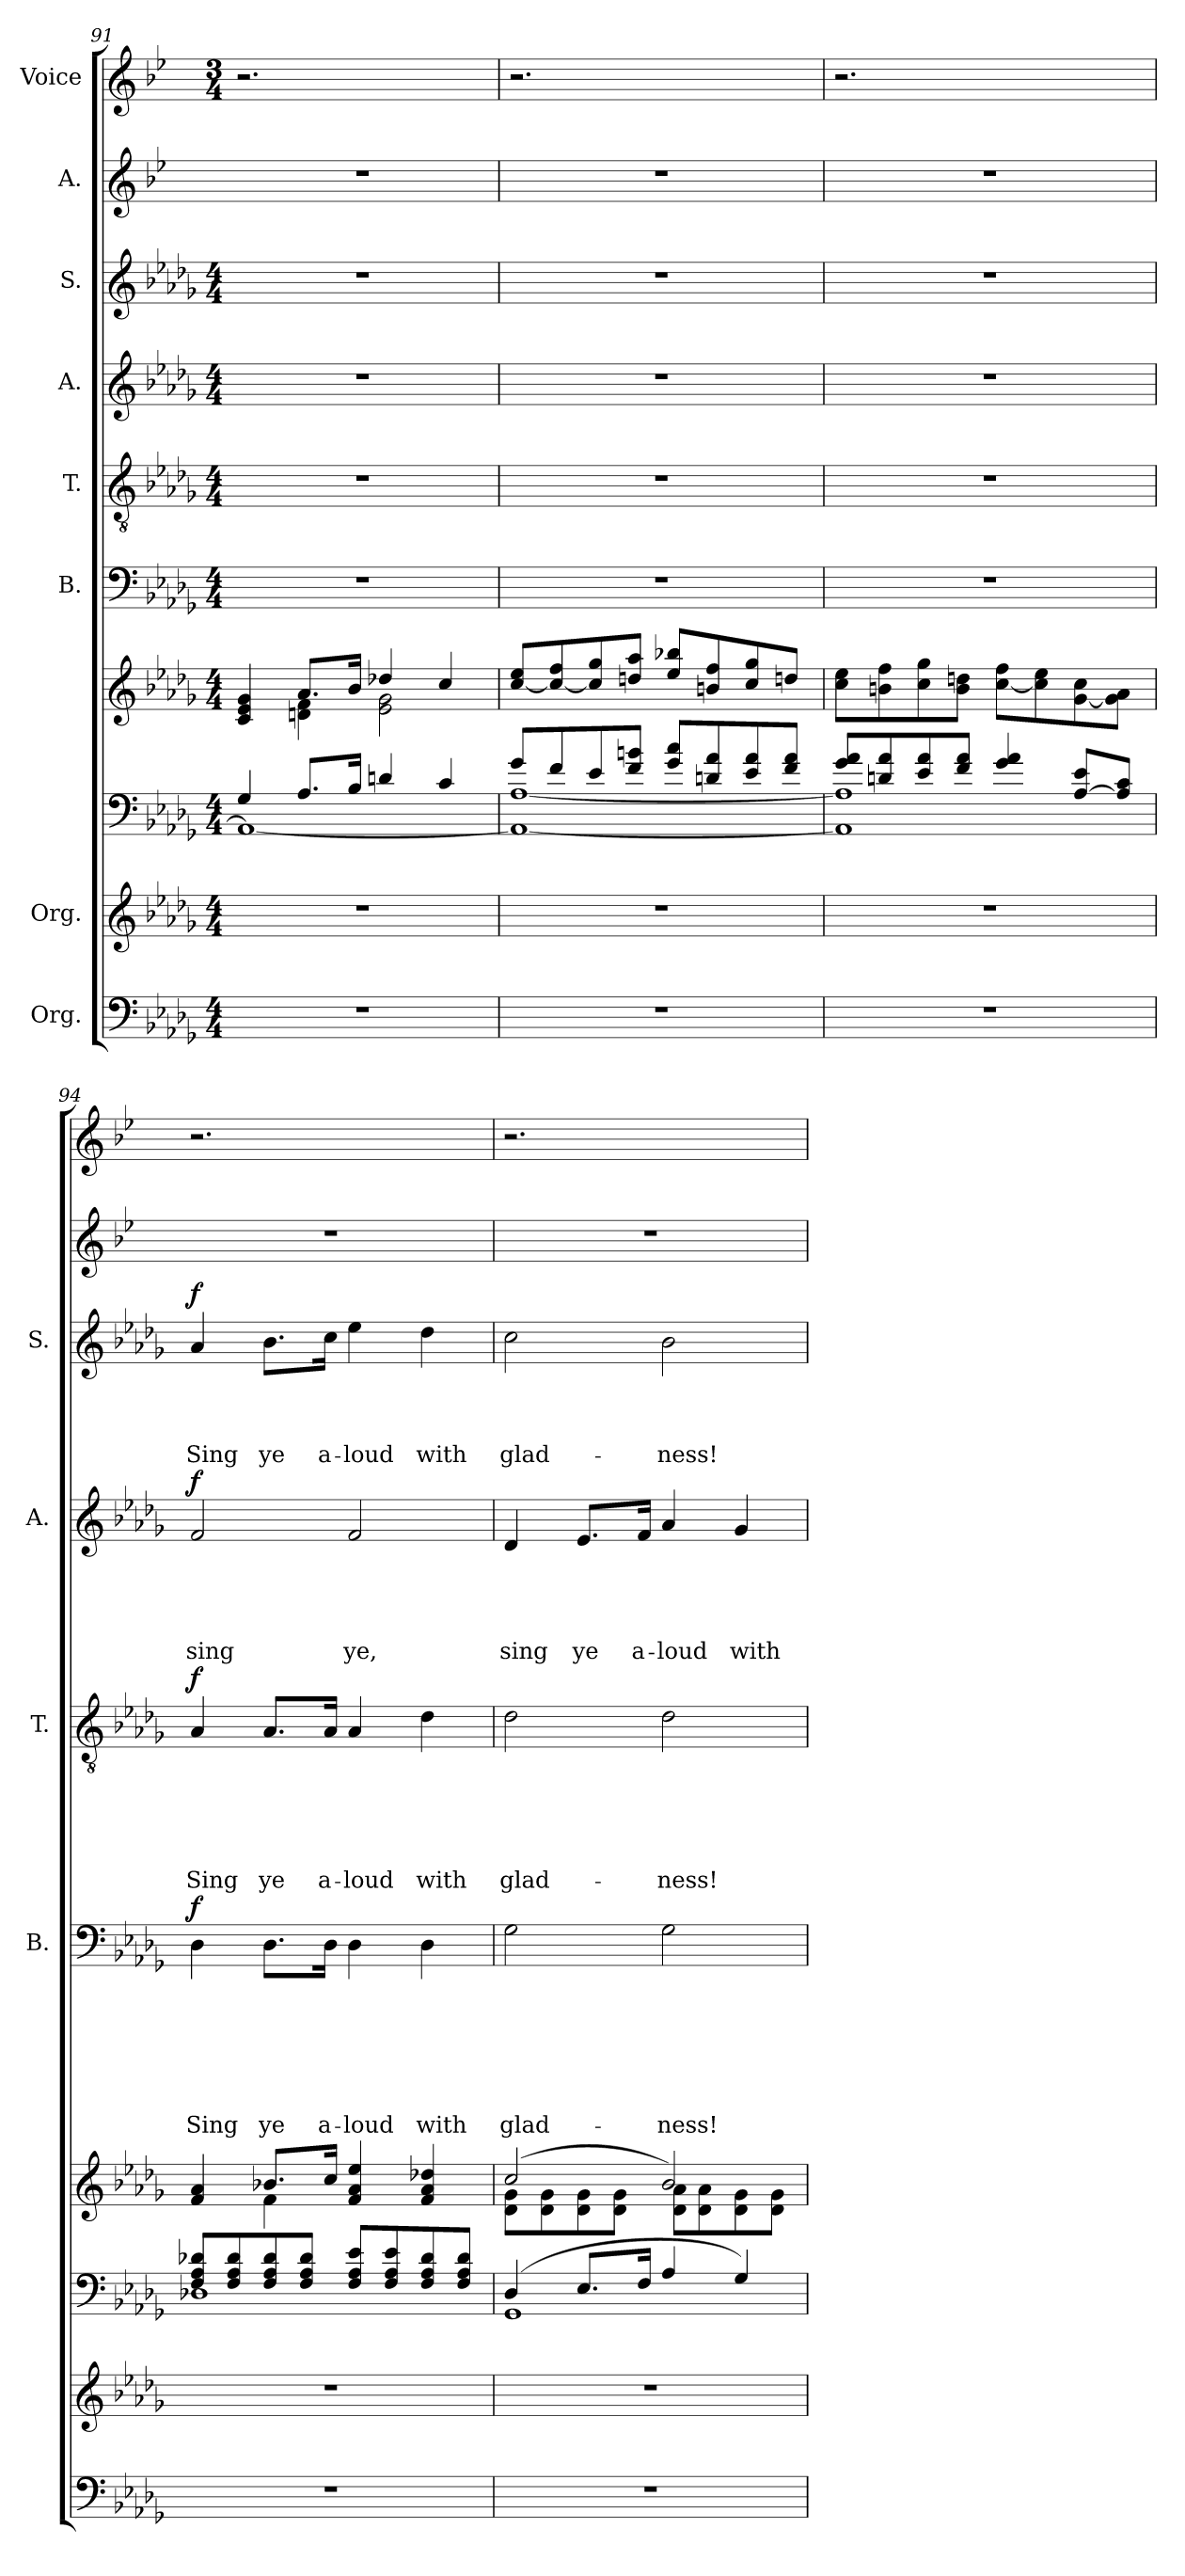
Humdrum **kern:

**kern	**kern	**kern	**kern	**kern	**text	**text	**text	**text	**text	**text	**text	**dynam	**kern	**text	**text	**text	**text	**text	**text	**dynam	**kern	**text	**text	**text	**text	**text	**dynam	**kern	**text	**text	**text	**text	**dynam	**kern	**kern
*part10	*part9	*part8	*part7	*part6	*part6	*part6	*part6	*part6	*part6	*part6	*part6	*part6	*part5	*part5	*part5	*part5	*part5	*part5	*part5	*part5	*part4	*part4	*part4	*part4	*part4	*part4	*part4	*part3	*part3	*part3	*part3	*part3	*part3	*part2	*part1
*staff10	*staff9	*staff8	*staff7	*staff6	*staff6	*staff6	*staff6	*staff6	*staff6	*staff6	*staff6	*staff6	*staff5	*staff5	*staff5	*staff5	*staff5	*staff5	*staff5	*staff5	*staff4	*staff4	*staff4	*staff4	*staff4	*staff4	*staff4	*staff3	*staff3	*staff3	*staff3	*staff3	*staff3	*staff2	*staff1
*I"Org.	*I"Org.	*	*	*I"B.	*	*	*	*	*	*	*	*	*I"T.	*	*	*	*	*	*	*	*I"A.	*	*	*	*	*	*	*I"S.	*	*	*	*	*	*I"A.	*I"Voice
*	*	*	*	*I'B.	*	*	*	*	*	*	*	*	*I'T.	*	*	*	*	*	*	*	*I'A.	*	*	*	*	*	*	*I'S.	*	*	*	*	*	*	*
*clefF4	*clefG2	*clefF4	*clefG2	*clefF4	*	*	*	*	*	*	*	*	*clefGv2	*	*	*	*	*	*	*	*clefG2	*	*	*	*	*	*	*clefG2	*	*	*	*	*	*clefG2	*clefG2
*k[b-e-a-d-g-]	*k[b-e-a-d-g-]	*k[b-e-a-d-g-]	*k[b-e-a-d-g-]	*k[b-e-a-d-g-]	*	*	*	*	*	*	*	*	*k[b-e-a-d-g-]	*	*	*	*	*	*	*	*k[b-e-a-d-g-]	*	*	*	*	*	*	*k[b-e-a-d-g-]	*	*	*	*	*	*k[b-e-]	*k[b-e-]
*D-:	*D-:	*D-:	*D-:	*D-:	*	*	*	*	*	*	*	*	*D-:	*	*	*	*	*	*	*	*D-:	*	*	*	*	*	*	*D-:	*	*	*	*	*	*B-:	*B-:
*M4/4	*M4/4	*M4/4	*M4/4	*M4/4	*	*	*	*	*	*	*	*	*M4/4	*	*	*	*	*	*	*	*M4/4	*	*	*	*	*	*	*M4/4	*	*	*	*	*	*	*M3/4
=91	=91	=91	=91	=91	=91	=91	=91	=91	=91	=91	=91	=91	=91	=91	=91	=91	=91	=91	=91	=91	=91	=91	=91	=91	=91	=91	=91	=91	=91	=91	=91	=91	=91	=91	=91
*	*	*^	*^	*	*	*	*	*	*	*	*	*	*	*	*	*	*	*	*	*	*	*	*	*	*	*	*	*	*	*	*	*	*	*	*
1r	1r	4G-/	1AA-_	4c/ 4e-/ 4g-/	4ryy	1r	.	.	.	.	.	.	.	.	1r	.	.	.	.	.	.	.	1r	.	.	.	.	.	.	1r	.	.	.	.	.	1r	2.r
.	.	8.A-/L	.	8.a-/L	4dn\ 4f\	.	.	.	.	.	.	.	.	.	.	.	.	.	.	.	.	.	.	.	.	.	.	.	.	.	.	.	.	.	.	.	.
.	.	16B-/Jk	.	16b-/Jk	.	.	.	.	.	.	.	.	.	.	.	.	.	.	.	.	.	.	.	.	.	.	.	.	.	.	.	.	.	.	.	.	.
.	.	4d/	.	4dd-X/	2e-\ 2g-\	.	.	.	.	.	.	.	.	.	.	.	.	.	.	.	.	.	.	.	.	.	.	.	.	.	.	.	.	.	.	.	.
.	.	4c/	.	4cc/	.	.	.	.	.	.	.	.	.	.	.	.	.	.	.	.	.	.	.	.	.	.	.	.	.	.	.	.	.	.	.	.	4ryy
*	*	*	*	*v	*v	*	*	*	*	*	*	*	*	*	*	*	*	*	*	*	*	*	*	*	*	*	*	*	*	*	*	*	*	*	*	*	*
=92	=92	=92	=92	=92	=92	=92	=92	=92	=92	=92	=92	=92	=92	=92	=92	=92	=92	=92	=92	=92	=92	=92	=92	=92	=92	=92	=92	=92	=92	=92	=92	=92	=92	=92	=92	=92
1r	1r	8g-/L	1AA-_ [<1A-	[<8cc/ 8ee-/L	1r	.	.	.	.	.	.	.	.	1r	.	.	.	.	.	.	.	1r	.	.	.	.	.	.	1r	.	.	.	.	.	1r	2.r
.	.	8f/	.	8cc/_ 8ff/	.	.	.	.	.	.	.	.	.	.	.	.	.	.	.	.	.	.	.	.	.	.	.	.	.	.	.	.	.	.	.	.
.	.	8e-/	.	8cc/] 8gg-/	.	.	.	.	.	.	.	.	.	.	.	.	.	.	.	.	.	.	.	.	.	.	.	.	.	.	.	.	.	.	.	.
.	.	8f/ 8bn/J	.	8ddn/ 8aa-/J	.	.	.	.	.	.	.	.	.	.	.	.	.	.	.	.	.	.	.	.	.	.	.	.	.	.	.	.	.	.	.	.
.	.	8g-/ 8cc/L	.	8ee-/ 8bb-X/L	.	.	.	.	.	.	.	.	.	.	.	.	.	.	.	.	.	.	.	.	.	.	.	.	.	.	.	.	.	.	.	.
.	.	8dn/ 8a-/	.	8bn/ 8ff/	.	.	.	.	.	.	.	.	.	.	.	.	.	.	.	.	.	.	.	.	.	.	.	.	.	.	.	.	.	.	.	.
.	.	8e-/ 8a-/	.	8cc/ 8gg-/	.	.	.	.	.	.	.	.	.	.	.	.	.	.	.	.	.	.	.	.	.	.	.	.	.	.	.	.	.	.	.	4ryy
.	.	8f/ 8a-/J	.	8ddn/J	.	.	.	.	.	.	.	.	.	.	.	.	.	.	.	.	.	.	.	.	.	.	.	.	.	.	.	.	.	.	.	.
=93	=93	=93	=93	=93	=93	=93	=93	=93	=93	=93	=93	=93	=93	=93	=93	=93	=93	=93	=93	=93	=93	=93	=93	=93	=93	=93	=93	=93	=93	=93	=93	=93	=93	=93	=93	=93
1r	1r	8g-/ 8a-/L	1AA-] 1A-]	8cc\ 8ee-\L	1r	.	.	.	.	.	.	.	.	1r	.	.	.	.	.	.	.	1r	.	.	.	.	.	.	1r	.	.	.	.	.	1r	2.r
.	.	8dn/ 8a-/	.	8bn\ 8ff\	.	.	.	.	.	.	.	.	.	.	.	.	.	.	.	.	.	.	.	.	.	.	.	.	.	.	.	.	.	.	.	.
.	.	8e-/ 8a-/	.	8cc\ 8gg-\	.	.	.	.	.	.	.	.	.	.	.	.	.	.	.	.	.	.	.	.	.	.	.	.	.	.	.	.	.	.	.	.
.	.	8f/ 8a-/J	.	8b\ 8ddn\J	.	.	.	.	.	.	.	.	.	.	.	.	.	.	.	.	.	.	.	.	.	.	.	.	.	.	.	.	.	.	.	.
.	.	4g-/ 4a-/	.	[<8cc\ 8ff\L	.	.	.	.	.	.	.	.	.	.	.	.	.	.	.	.	.	.	.	.	.	.	.	.	.	.	.	.	.	.	.	.
.	.	.	.	8cc\] 8ee-\	.	.	.	.	.	.	.	.	.	.	.	.	.	.	.	.	.	.	.	.	.	.	.	.	.	.	.	.	.	.	.	.
.	.	[>8A-/ 8e-/L	.	[<8g-\ 8cc\	.	.	.	.	.	.	.	.	.	.	.	.	.	.	.	.	.	.	.	.	.	.	.	.	.	.	.	.	.	.	.	4ryy
.	.	8A-/] 8c/J	.	8g-\] 8a-\J	.	.	.	.	.	.	.	.	.	.	.	.	.	.	.	.	.	.	.	.	.	.	.	.	.	.	.	.	.	.	.	.
!!LO:LB:g=z
=94	=94	=94	=94	=94	=94	=94	=94	=94	=94	=94	=94	=94	=94	=94	=94	=94	=94	=94	=94	=94	=94	=94	=94	=94	=94	=94	=94	=94	=94	=94	=94	=94	=94	=94	=94	=94
*	*	*	*	*^	*	*	*	*	*	*	*	*	*	*	*	*	*	*	*	*	*	*	*	*	*	*	*	*	*	*	*	*	*	*	*	*
!	!	!	!	!	!	!	!	!	!	!	!	!	!LO:LY:b	!LO:DY:a	!	!	!	!	!	!	!LO:LY:b	!LO:DY:a	!	!	!	!	!	!LO:LY:b	!LO:DY:a	!	!	!	!	!LO:LY:b	!LO:DY:a	!	!
1r	1r	8F/ 8A-/ 8d-X/L	1D-X	4f/ 4a-/	4ryy	4D-\	.	.	.	.	.	.	Sing	f	4A-/	.	.	.	.	.	Sing	f	2f/	.	.	.	.	sing	f	4a-/	.	.	.	Sing	f	1r	2.r
.	.	8F/ 8A-/ 8d-/	.	.	.	.	.	.	.	.	.	.	.	.	.	.	.	.	.	.	.	.	.	.	.	.	.	.	.	.	.	.	.	.	.	.	.
!	!	!	!	!	!	!	!	!	!	!	!	!	!LO:LY:b	!	!	!	!	!	!	!	!LO:LY:b	!	!	!	!	!	!	!	!	!	!	!	!	!LO:LY:b	!	!	!
.	.	8F/ 8A-/ 8d-/	.	8.b-X/L	4f\	8.D-\L	.	.	.	.	.	.	ye	.	8.A-/L	.	.	.	.	.	ye	.	.	.	.	.	.	.	.	8.b-\L	.	.	.	ye	.	.	.
.	.	8F/ 8A-/ 8d-/J	.	.	.	.	.	.	.	.	.	.	.	.	.	.	.	.	.	.	.	.	.	.	.	.	.	.	.	.	.	.	.	.	.	.	.
!	!	!	!	!	!	!	!	!	!	!	!	!	!LO:LY:b	!	!	!	!	!	!	!	!LO:LY:b	!	!	!	!	!	!	!	!	!	!	!	!	!LO:LY:b	!	!	!
.	.	.	.	16cc/Jk	.	16D-\Jk	.	.	.	.	.	.	a-	.	16A-/Jk	.	.	.	.	.	a-	.	.	.	.	.	.	.	.	16cc\Jk	.	.	.	a-	.	.	.
!	!	!	!	!	!	!	!	!	!	!	!	!	!LO:LY:b	!	!	!	!	!	!	!	!LO:LY:b	!	!	!	!	!	!	!LO:LY:b	!	!	!	!	!	!LO:LY:b	!	!	!
.	.	8F/ 8A-/ 8e-/L	.	4f/ 4a-/ 4ee-/	2ryy	4D-\	.	.	.	.	.	.	-loud	.	4A-/	.	.	.	.	.	-loud	.	2f/	.	.	.	.	ye,	.	4ee-\	.	.	.	-loud	.	.	.
.	.	8F/ 8A-/ 8e-/	.	.	.	.	.	.	.	.	.	.	.	.	.	.	.	.	.	.	.	.	.	.	.	.	.	.	.	.	.	.	.	.	.	.	.
!	!	!	!	!	!	!	!	!	!	!	!	!	!LO:LY:b	!	!	!	!	!	!	!	!LO:LY:b	!	!	!	!	!	!	!	!	!	!	!	!	!LO:LY:b	!	!	!
.	.	8F/ 8A-/ 8d-/	.	4f/ 4a-/ 4dd-X/	.	4D-\	.	.	.	.	.	.	with	.	4d-\	.	.	.	.	.	with	.	.	.	.	.	.	.	.	4dd-\	.	.	.	with	.	.	4ryy
.	.	8F/ 8A-/ 8d-/J	.	.	.	.	.	.	.	.	.	.	.	.	.	.	.	.	.	.	.	.	.	.	.	.	.	.	.	.	.	.	.	.	.	.	.
=95	=95	=95	=95	=95	=95	=95	=95	=95	=95	=95	=95	=95	=95	=95	=95	=95	=95	=95	=95	=95	=95	=95	=95	=95	=95	=95	=95	=95	=95	=95	=95	=95	=95	=95	=95	=95	=95
!	!	!	!	!	!	!	!	!	!	!	!	!	!LO:LY:b	!	!	!	!	!	!	!	!LO:LY:b	!	!	!	!	!	!	!LO:LY:b	!	!	!	!	!	!LO:LY:b	!	!	!
1r	1r	(4D-/	1GG-	(2cc/	8d-\ 8g-\L	2G-\	.	.	.	.	.	.	glad-	.	2d-\	.	.	.	.	.	glad-	.	4d-/	.	.	.	.	sing	.	2cc\	.	.	.	glad-	.	1r	2.r
.	.	.	.	.	8d-\ 8g-\	.	.	.	.	.	.	.	.	.	.	.	.	.	.	.	.	.	.	.	.	.	.	.	.	.	.	.	.	.	.	.	.
!	!	!	!	!	!	!	!	!	!	!	!	!	!	!	!	!	!	!	!	!	!	!	!	!	!	!	!	!LO:LY:b	!	!	!	!	!	!	!	!	!
.	.	8.E-/L	.	.	8d-\ 8g-\	.	.	.	.	.	.	.	.	.	.	.	.	.	.	.	.	.	8.e-/L	.	.	.	.	ye	.	.	.	.	.	.	.	.	.
.	.	.	.	.	8d-\ 8g-\J	.	.	.	.	.	.	.	.	.	.	.	.	.	.	.	.	.	.	.	.	.	.	.	.	.	.	.	.	.	.	.	.
!	!	!	!	!	!	!	!	!	!	!	!	!	!	!	!	!	!	!	!	!	!	!	!	!	!	!	!	!LO:LY:b	!	!	!	!	!	!	!	!	!
.	.	16F/Jk	.	.	.	.	.	.	.	.	.	.	.	.	.	.	.	.	.	.	.	.	16f/Jk	.	.	.	.	a-	.	.	.	.	.	.	.	.	.
!	!	!	!	!	!	!	!	!	!	!	!	!	!LO:LY:b	!	!	!	!	!	!	!	!LO:LY:b	!	!	!	!	!	!	!LO:LY:b	!	!	!	!	!	!LO:LY:b	!	!	!
.	.	4A-/	.	2b-/)	8d-\ 8a-\L	2G-\	.	.	.	.	.	.	-ness!	.	2d-\	.	.	.	.	.	-ness!	.	4a-/	.	.	.	.	-loud	.	2b-\	.	.	.	-ness!	.	.	.
.	.	.	.	.	8d-\ 8a-\	.	.	.	.	.	.	.	.	.	.	.	.	.	.	.	.	.	.	.	.	.	.	.	.	.	.	.	.	.	.	.	.
!	!	!	!	!	!	!	!	!	!	!	!	!	!	!	!	!	!	!	!	!	!	!	!	!	!	!	!	!LO:LY:b	!	!	!	!	!	!	!	!	!
.	.	4G-/)	.	.	8d-\ 8g-\	.	.	.	.	.	.	.	.	.	.	.	.	.	.	.	.	.	4g-/	.	.	.	.	with	.	.	.	.	.	.	.	.	4ryy
.	.	.	.	.	8d-\ 8g-\J	.	.	.	.	.	.	.	.	.	.	.	.	.	.	.	.	.	.	.	.	.	.	.	.	.	.	.	.	.	.	.	.
*	*	*v	*v	*	*	*	*	*	*	*	*	*	*	*	*	*	*	*	*	*	*	*	*	*	*	*	*	*	*	*	*	*	*	*	*	*	*
*	*	*	*v	*v	*	*	*	*	*	*	*	*	*	*	*	*	*	*	*	*	*	*	*	*	*	*	*	*	*	*	*	*	*	*	*	*
=	=	=	=	=	=	=	=	=	=	=	=	=	=	=	=	=	=	=	=	=	=	=	=	=	=	=	=	=	=	=	=	=	=	=	=
*-	*-	*-	*-	*-	*-	*-	*-	*-	*-	*-	*-	*-	*-	*-	*-	*-	*-	*-	*-	*-	*-	*-	*-	*-	*-	*-	*-	*-	*-	*-	*-	*-	*-	*-	*-
